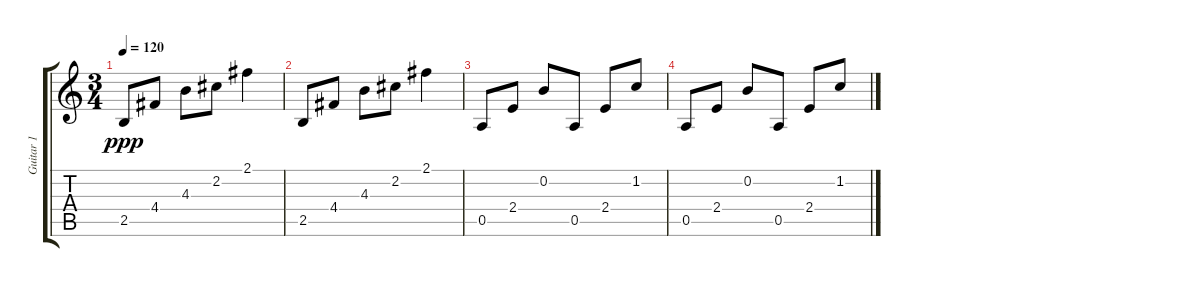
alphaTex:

\track ("Guitar 1" "Guitar 1") {instrument acousticguitarsteel}
\staff {score tabs}
\tuning (E4 B3 G3 D3 A2 E2) {hide}
\ts (3 4)
\tempo 120
\clef g2
\ks c
2.5.8{dy ppp} 4.4.8 4.3.8 2.2.8 2.1.4 |
2.5.8 4.4.8 4.3.8 2.2.8 2.1.4 |
0.5.8 2.4.8 0.2.8 0.5.8 2.4.8 1.2.8 |
0.5.8 2.4.8 0.2.8 0.5.8 2.4.8 1.2.8
